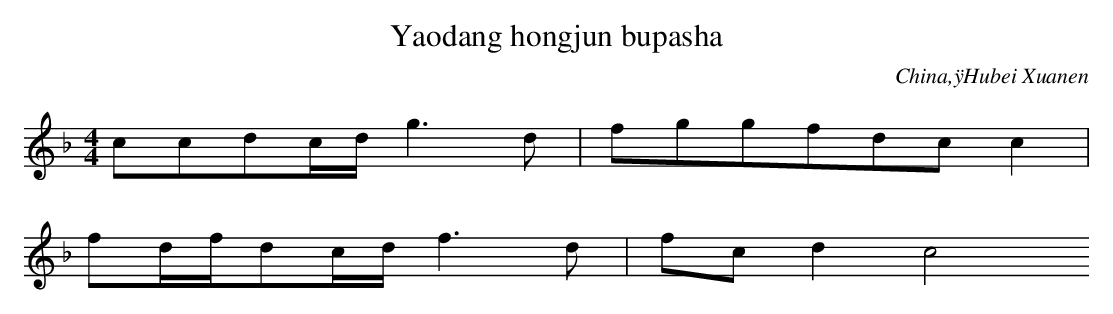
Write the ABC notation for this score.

X:1
T: Yaodang hongjun bupasha
O: China,ÿHubei Xuanen
M: 4/4
L: 1/16
K: F
c2c2d2cdg6d2 | f2g2g2f2d2c2c4 |
f2dfd2cdf6d2 | f2c2d4c8
